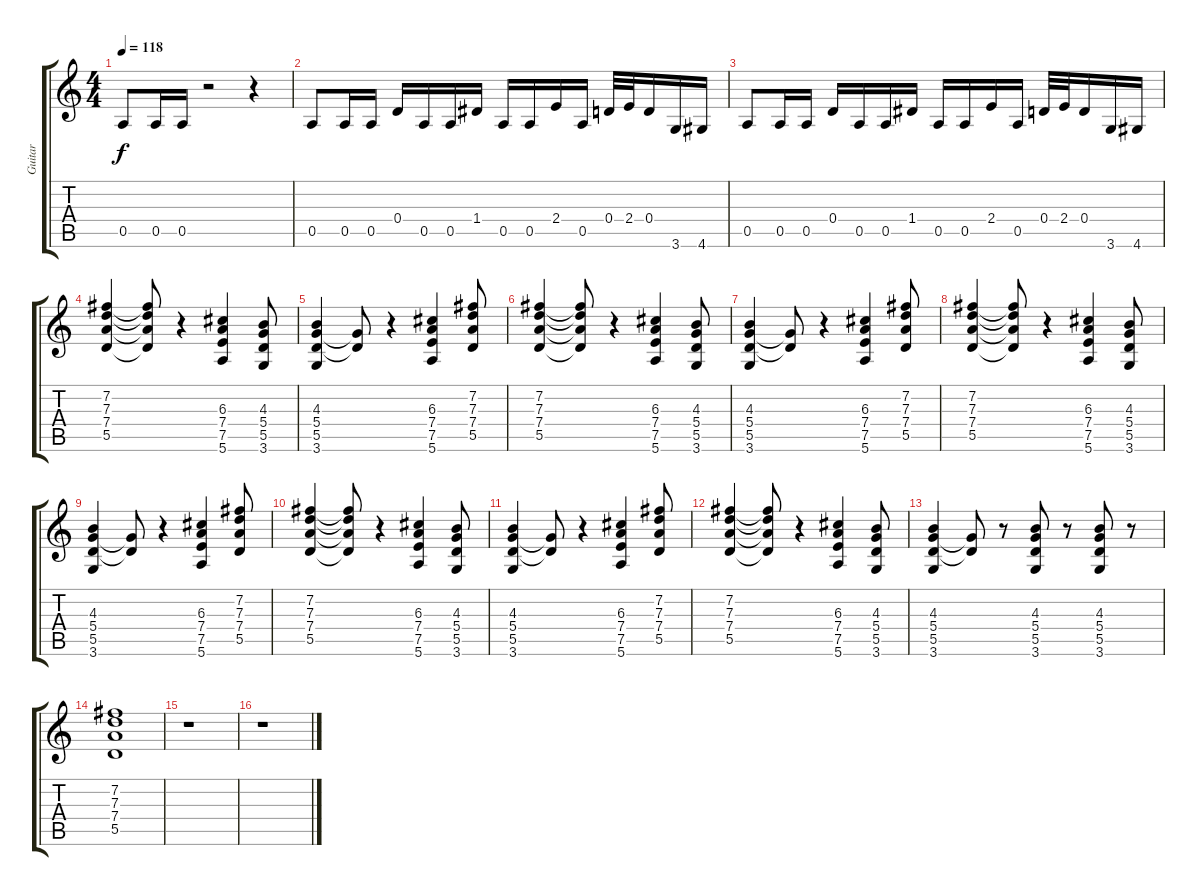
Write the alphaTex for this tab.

\track ("Guitar" "Guitar") {instrument overdrivenguitar}
\staff {score tabs}
\tuning (E4 B3 G3 D3 A2 E2) {hide}
\ts (4 4)
\tempo 118
\clef g2
\ks c
0.5.8{dy f} 0.5.16 0.5.16 r.2 r.4 |
0.5.8 0.5.16 0.5.16 0.4.16 0.5.16 0.5.16 1.4.16 0.5.16 0.5.16 2.4.16 0.5.16 0.4.32 2.4.32 0.4.16 3.6.16 4.6.16 |
0.5.8 0.5.16 0.5.16 0.4.16 0.5.16 0.5.16 1.4.16 0.5.16 0.5.16 2.4.16 0.5.16 0.4.32 2.4.32 0.4.16 3.6.16 4.6.16 |
(7.2 7.3 7.4 5.5).4 (7.2{t} 7.3{t} 7.4{t} 5.5{t}).8 r.4 (6.3 7.4 7.5 5.6).4 (4.3 5.4 5.5 3.6).8 |
(4.3 5.4 5.5 3.6).4 (5.4{t} 5.5{t}).8 r.4 (6.3 7.4 7.5 5.6).4 (7.2 7.3 7.4 5.5).8 |
(7.2 7.3 7.4 5.5).4 (7.2{t} 7.3{t} 7.4{t} 5.5{t}).8 r.4 (6.3 7.4 7.5 5.6).4 (4.3 5.4 5.5 3.6).8 |
(4.3 5.4 5.5 3.6).4 (5.4{t} 5.5{t}).8 r.4 (6.3 7.4 7.5 5.6).4 (7.2 7.3 7.4 5.5).8 |
(7.2 7.3 7.4 5.5).4 (7.2{t} 7.3{t} 7.4{t} 5.5{t}).8 r.4 (6.3 7.4 7.5 5.6).4 (4.3 5.4 5.5 3.6).8 |
(4.3 5.4 5.5 3.6).4 (5.4{t} 5.5{t}).8 r.4 (6.3 7.4 7.5 5.6).4 (7.2 7.3 7.4 5.5).8 |
(7.2 7.3 7.4 5.5).4 (7.2{t} 7.3{t} 7.4{t} 5.5{t}).8 r.4 (6.3 7.4 7.5 5.6).4 (4.3 5.4 5.5 3.6).8 |
(4.3 5.4 5.5 3.6).4 (5.4{t} 5.5{t}).8 r.4 (6.3 7.4 7.5 5.6).4 (7.2 7.3 7.4 5.5).8 |
(7.2 7.3 7.4 5.5).4 (7.2{t} 7.3{t} 7.4{t} 5.5{t}).8 r.4 (6.3 7.4 7.5 5.6).4 (4.3 5.4 5.5 3.6).8 |
(4.3 5.4 5.5 3.6).4 (5.4{t} 5.5{t}).8 r.8 (4.3 5.4 5.5 3.6).8 r.8 (4.3 5.4 5.5 3.6).8 r.8 |
(7.2 7.3 7.4 5.5).1 |
r.1 |
r.1
